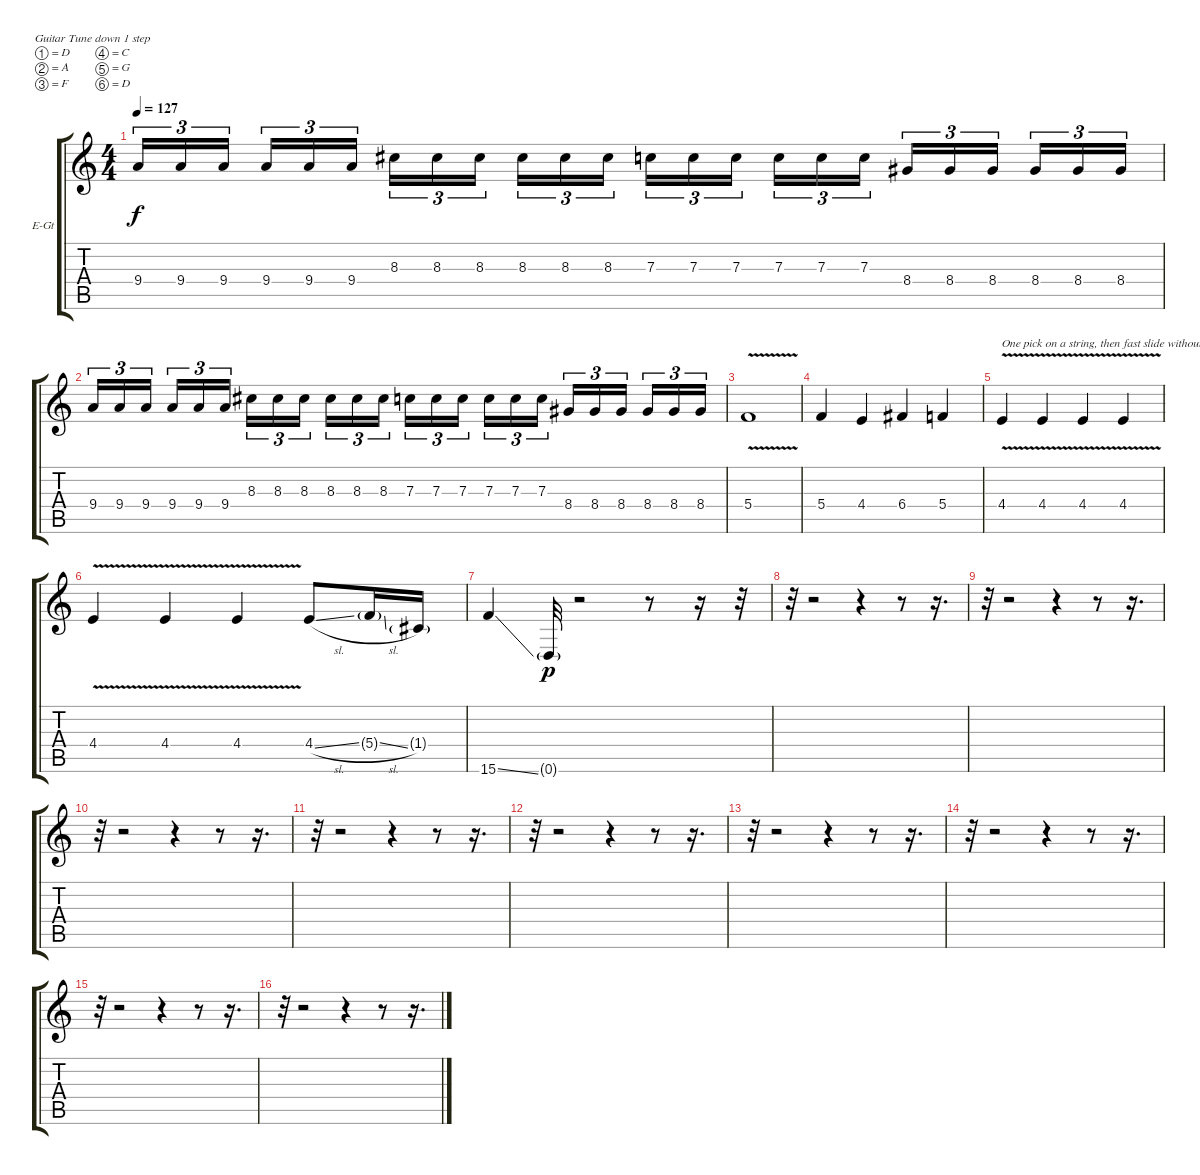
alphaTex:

\bracketExtendMode groupsimilarinstruments
\firstSystemTrackNameOrientation horizontal
\otherSystemsTrackNameOrientation horizontal
\track ("Solo guitar" "E-Gt") {instrument distortionguitar}
\staff {score tabs}
\tuning (D4 A3 F3 C3 G2 D2)
\ts (4 4)
\tempo 127
\clef g2
\ks c
9.4.16{tu (3 2) dy f} 9.4.16{tu (3 2)} 9.4.16{tu (3 2)} 9.4.16{tu (3 2)} 9.4.16{tu (3 2)} 9.4.16{tu (3 2)} 8.3.16{tu (3 2)} 8.3.16{tu (3 2)} 8.3.16{tu (3 2)} 8.3.16{tu (3 2)} 8.3.16{tu (3 2)} 8.3.16{tu (3 2)} 7.3.16{tu (3 2)} 7.3.16{tu (3 2)} 7.3.16{tu (3 2)} 7.3.16{tu (3 2)} 7.3.16{tu (3 2)} 7.3.16{tu (3 2)} 8.4.16{tu (3 2)} 8.4.16{tu (3 2)} 8.4.16{tu (3 2)} 8.4.16{tu (3 2)} 8.4.16{tu (3 2)} 8.4.16{tu (3 2)} |
9.4.16{tu (3 2)} 9.4.16{tu (3 2)} 9.4.16{tu (3 2)} 9.4.16{tu (3 2)} 9.4.16{tu (3 2)} 9.4.16{tu (3 2)} 8.3.16{tu (3 2)} 8.3.16{tu (3 2)} 8.3.16{tu (3 2)} 8.3.16{tu (3 2)} 8.3.16{tu (3 2)} 8.3.16{tu (3 2)} 7.3.16{tu (3 2)} 7.3.16{tu (3 2)} 7.3.16{tu (3 2)} 7.3.16{tu (3 2)} 7.3.16{tu (3 2)} 7.3.16{tu (3 2)} 8.4.16{tu (3 2)} 8.4.16{tu (3 2)} 8.4.16{tu (3 2)} 8.4.16{tu (3 2)} 8.4.16{tu (3 2)} 8.4.16{tu (3 2)} |
5.4{v}.1 |
5.4.4 4.4.4 6.4.4 5.4.4 |
4.4{v}.4{txt "One pick on a string, then fast slide without picking to 5 fret and to 1 fret without picking too (on eight picking)"} 4.4{v}.4 4.4{v}.4 4.4{v}.4 |
4.4{v}.4 4.4{v}.4 4.4{v}.4 4.4{sl}.8 5.4{sl g}.16 1.4{g}.16 |
15.6{ss}.4 0.6{g}.32{dy p} r.2 r.8 r.16 r.32 |
r.32 r.2 r.4 r.8 r.16{d} |
r.32 r.2 r.4 r.8 r.16{d} |
r.32 r.2 r.4 r.8 r.16{d} |
r.32 r.2 r.4 r.8 r.16{d} |
r.32 r.2 r.4 r.8 r.16{d} |
r.32 r.2 r.4 r.8 r.16{d} |
r.32 r.2 r.4 r.8 r.16{d} |
r.32 r.2 r.4 r.8 r.16{d} |
r.32 r.2 r.4 r.8 r.16{d}
